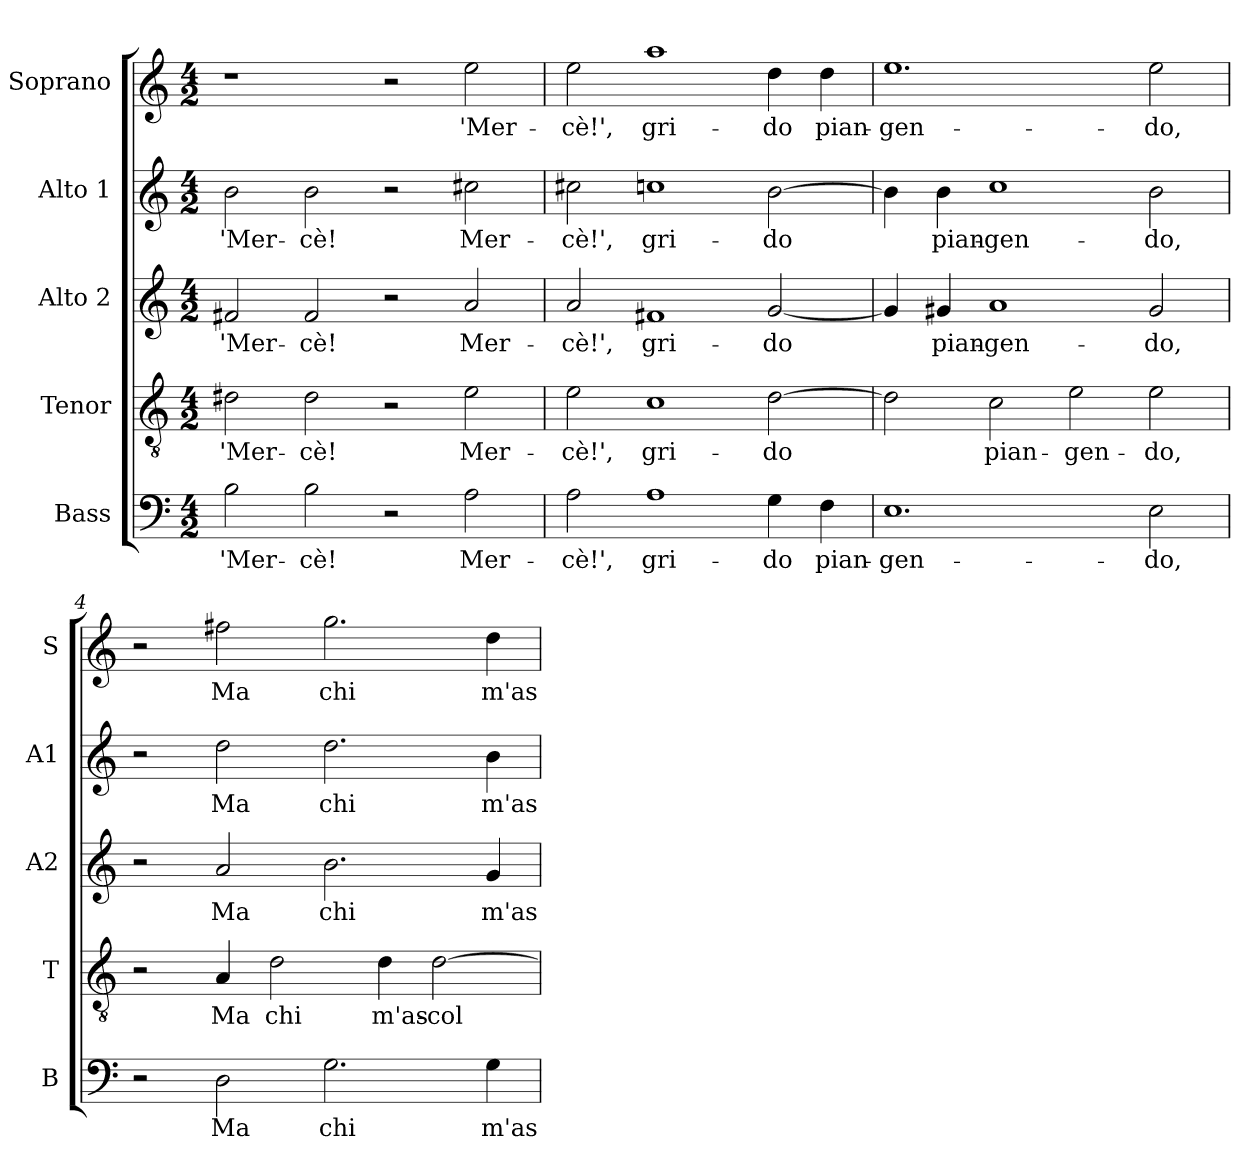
**kern	**text	**kern	**text	**kern	**text	**kern	**text	**kern	**text
*part5	*part5	*part4	*part4	*part3	*part3	*part2	*part2	*part1	*part1
*staff5	*staff5	*staff4	*staff4	*staff3	*staff3	*staff2	*staff2	*staff1	*staff1
*I"Bass	*	*I"Tenor	*	*I"Alto 2	*	*I"Alto 1	*	*I"Soprano	*
*I'B	*	*I'T	*	*I'A2	*	*I'A1	*	*I'S	*
!!LO:PB:g=z
*clefF4	*	*clefGv2	*	*clefG2	*	*clefG2	*	*clefG2	*
*	*	*ITrd7c12	*	*	*	*	*	*	*
*k[]	*	*k[]	*	*k[]	*	*k[]	*	*k[]	*
*C:	*	*C:	*	*C:	*	*C:	*	*C:	*
*M4/2	*	*M4/2	*	*M4/2	*	*M4/2	*	*M4/2	*
=1	=1	=1	=1	=1	=1	=1	=1	=1	=1
!	!LO:LY:b:color=#000000	!	!	!	!	!	!	!	!
!	!	!	!LO:LY:b:color=#000000	!	!	!	!	!	!
!	!	!	!	!	!LO:LY:b:color=#000000	!	!	!	!
!	!	!	!	!	!	!	!LO:LY:b:color=#000000	!	!
2Bi\	'Mer-	2D#Xi\	'Mer-	2f#Xi/	'Mer-	2bi\	'Mer-	1r	.
!	!LO:LY:b:color=#000000	!	!	!	!	!	!	!	!
!	!	!	!LO:LY:b:color=#000000	!	!	!	!	!	!
!	!	!	!	!	!LO:LY:b:color=#000000	!	!	!	!
!	!	!	!	!	!	!	!LO:LY:b:color=#000000	!	!
2Bi\	-cè!	2D#i\	-cè!	2f#i/	-cè!	2bi\	-cè!	.	.
2r	.	2r	.	2r	.	2r	.	2r	.
!	!LO:LY:b:color=#000000	!	!	!	!	!	!	!	!
!	!	!	!LO:LY:b:color=#000000	!	!	!	!	!	!
!	!	!	!	!	!LO:LY:b:color=#000000	!	!	!	!
!	!	!	!	!	!	!	!LO:LY:b:color=#000000	!	!
!	!	!	!	!	!	!	!	!	!LO:LY:b:color=#000000
2Ai\	Mer-	2Ei\	Mer-	2ai/	Mer-	2cc#Xi\	Mer-	2eei\	'Mer-
=2	=2	=2	=2	=2	=2	=2	=2	=2	=2
!	!LO:LY:b:color=#000000	!	!	!	!	!	!	!	!
!	!	!	!LO:LY:b:color=#000000	!	!	!	!	!	!
!	!	!	!	!	!LO:LY:b:color=#000000	!	!	!	!
!	!	!	!	!	!	!	!LO:LY:b:color=#000000	!	!
!	!	!	!	!	!	!	!	!	!LO:LY:b:color=#000000
2Ai\	-cè!',	2Ei\	-cè!',	2ai/	-cè!',	2cc#Xi\	-cè!',	2eei\	-cè!',
!	!LO:LY:b:color=#000000	!	!	!	!	!	!	!	!
!	!	!	!LO:LY:b:color=#000000	!	!	!	!	!	!
!	!	!	!	!	!LO:LY:b:color=#000000	!	!	!	!
!	!	!	!	!	!	!	!LO:LY:b:color=#000000	!	!
!	!	!	!	!	!	!	!	!	!LO:LY:b:color=#000000
1Ai	gri-	1Ci	gri-	1f#Xi	gri-	1ccni	gri-	1aai	gri-
!	!LO:LY:b:color=#000000	!	!	!	!	!	!	!	!
!	!	!	!LO:LY:b:color=#000000	!	!	!	!	!	!
!	!	!	!	!	!LO:LY:b:color=#000000	!	!	!	!
!	!	!	!	!	!	!	!LO:LY:b:color=#000000	!	!
!	!	!	!	!	!	!	!	!	!LO:LY:b:color=#000000
4Gi\	-do	[2Di\	-do	[2gi/	-do	[2bi\	-do	4ddi\	-do
!	!LO:LY:b:color=#000000	!	!	!	!	!	!	!	!
!	!	!	!	!	!	!	!	!	!LO:LY:b:color=#000000
4Fi\	pian-	.	.	.	.	.	.	4ddi\	pian-
=3	=3	=3	=3	=3	=3	=3	=3	=3	=3
!	!LO:LY:b:color=#000000	!	!	!	!	!	!	!	!
!	!	!	!	!	!	!	!	!	!LO:LY:b:color=#000000
1.Ei	-gen-	2Di\]	.	4gi/]	.	4bi\]	.	1.eei	-gen-
!	!	!	!	!	!LO:LY:b:color=#000000	!	!	!	!
!	!	!	!	!	!	!	!LO:LY:b:color=#000000	!	!
.	.	.	.	4g#Xi/	pian-	4bi\	pian-	.	.
!	!	!	!LO:LY:b:color=#000000	!	!	!	!	!	!
!	!	!	!	!	!LO:LY:b:color=#000000	!	!	!	!
!	!	!	!	!	!	!	!LO:LY:b:color=#000000	!	!
.	.	2Ci\	pian-	1ai	-gen-	1cci	-gen-	.	.
!	!	!	!LO:LY:b:color=#000000	!	!	!	!	!	!
.	.	2Ei\	-gen-	.	.	.	.	.	.
!	!LO:LY:b:color=#000000	!	!	!	!	!	!	!	!
!	!	!	!LO:LY:b:color=#000000	!	!	!	!	!	!
!	!	!	!	!	!LO:LY:b:color=#000000	!	!	!	!
!	!	!	!	!	!	!	!LO:LY:b:color=#000000	!	!
!	!	!	!	!	!	!	!	!	!LO:LY:b:color=#000000
2Ei\	-do,	2Ei\	-do,	2g#i/	-do,	2bi\	-do,	2eei\	-do,
!!LO:LB:g=z
=4	=4	=4	=4	=4	=4	=4	=4	=4	=4
2r	.	2r	.	2r	.	2r	.	2r	.
!	!LO:LY:b:color=#000000	!	!	!	!	!	!	!	!
!	!	!	!LO:LY:b:color=#000000	!	!	!	!	!	!
!	!	!	!	!	!LO:LY:b:color=#000000	!	!	!	!
!	!	!	!	!	!	!	!LO:LY:b:color=#000000	!	!
!	!	!	!	!	!	!	!	!	!LO:LY:b:color=#000000
2Di\	Ma	4AAi/	Ma	2ai/	Ma	2ddi\	Ma	2ff#Xi\	Ma
!	!	!	!LO:LY:b:color=#000000	!	!	!	!	!	!
.	.	2Di\	chi	.	.	.	.	.	.
!	!LO:LY:b:color=#000000	!	!	!	!	!	!	!	!
!	!	!	!	!	!LO:LY:b:color=#000000	!	!	!	!
!	!	!	!	!	!	!	!LO:LY:b:color=#000000	!	!
!	!	!	!	!	!	!	!	!	!LO:LY:b:color=#000000
2.Gi\	chi	.	.	2.bi\	chi	2.ddi\	chi	2.ggi\	chi
!	!	!	!LO:LY:b:color=#000000	!	!	!	!	!	!
.	.	4Di\	m'as-	.	.	.	.	.	.
!	!	!	!LO:LY:b:color=#000000	!	!	!	!	!	!
.	.	[2Di\	-col-	.	.	.	.	.	.
!	!LO:LY:b:color=#000000	!	!	!	!	!	!	!	!
!	!	!	!	!	!LO:LY:b:color=#000000	!	!	!	!
!	!	!	!	!	!	!	!LO:LY:b:color=#000000	!	!
!	!	!	!	!	!	!	!	!	!LO:LY:b:color=#000000
4Gi\	m'as-	.	.	4gi/	m'as-	4bi\	m'as-	4ddi\	m'as-
=	=	=	=	=	=	=	=	=	=
*-	*-	*-	*-	*-	*-	*-	*-	*-	*-
